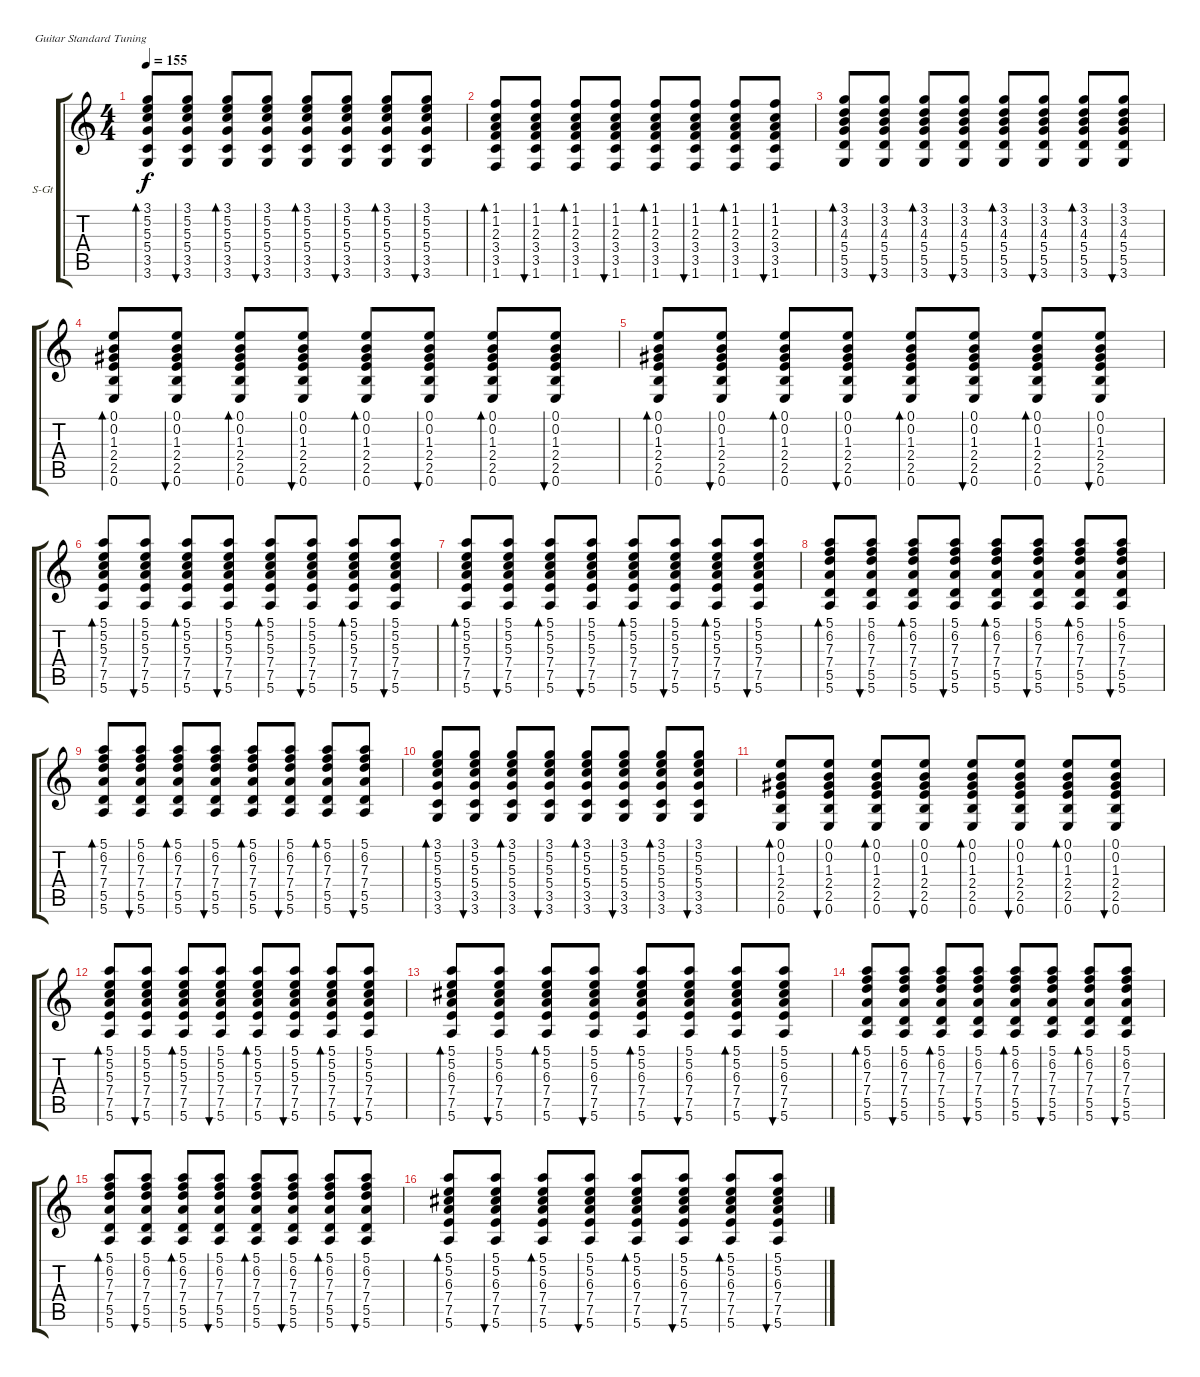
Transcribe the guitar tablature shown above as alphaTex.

\bracketExtendMode groupsimilarinstruments
\firstSystemTrackNameOrientation horizontal
\otherSystemsTrackNameOrientation horizontal
\track ("В. Бутусов (Ритм)" "S-Gt") {instrument acousticguitarsteel}
\staff {score tabs}
\tuning (E4 B3 G3 D3 A2 E2)
\ts (4 4)
\tempo 155
\clef g2
\ks c
(3.6 3.5 5.4 5.3 5.2 3.1).8{bd 46 dy f} (3.6 3.5 5.4 5.3 5.2 3.1).8{bu 48} (3.6 3.5 5.4 5.3 5.2 3.1).8{bd 46} (3.6 3.5 5.4 5.3 5.2 3.1).8{bu 48} (3.6 3.5 5.4 5.3 5.2 3.1).8{bd 46} (3.6 3.5 5.4 5.3 5.2 3.1).8{bu 48} (3.6 3.5 5.4 5.3 5.2 3.1).8{bd 46} (3.6 3.5 5.4 5.3 5.2 3.1).8{bu 48} |
(1.6 3.5 3.4 2.3 1.2 1.1).8{bd 46} (1.6 3.5 3.4 2.3 1.2 1.1).8{bu 48} (1.6 3.5 3.4 2.3 1.2 1.1).8{bd 46} (1.6 3.5 3.4 2.3 1.2 1.1).8{bu 48} (1.6 3.5 3.4 2.3 1.2 1.1).8{bd 46} (1.6 3.5 3.4 2.3 1.2 1.1).8{bu 48} (1.6 3.5 3.4 2.3 1.2 1.1).8{bd 46} (1.6 3.5 3.4 2.3 1.2 1.1).8{bu 48} |
(3.6 5.5 5.4 4.3 3.2 3.1).8{bd 46} (3.6 5.5 5.4 4.3 3.2 3.1).8{bu 48} (3.6 5.5 5.4 4.3 3.2 3.1).8{bd 46} (3.6 5.5 5.4 4.3 3.2 3.1).8{bu 48} (3.6 5.5 5.4 4.3 3.2 3.1).8{bd 46} (3.6 5.5 5.4 4.3 3.2 3.1).8{bu 48} (3.6 5.5 5.4 4.3 3.2 3.1).8{bd 46} (3.6 5.5 5.4 4.3 3.2 3.1).8{bu 48} |
(0.6 2.5 2.4 1.3 0.2 0.1).8{bd 46} (0.6 2.5 2.4 1.3 0.2 0.1).8{bu 48} (0.6 2.5 2.4 1.3 0.2 0.1).8{bd 46} (0.6 2.5 2.4 1.3 0.2 0.1).8{bu 48} (0.6 2.5 2.4 1.3 0.2 0.1).8{bd 46} (0.6 2.5 2.4 1.3 0.2 0.1).8{bu 48} (0.6 2.5 2.4 1.3 0.2 0.1).8{bd 46} (0.6 2.5 2.4 1.3 0.2 0.1).8{bu 48} |
(0.6 2.5 2.4 1.3 0.2 0.1).8{bd 46} (0.6 2.5 2.4 1.3 0.2 0.1).8{bu 48} (0.6 2.5 2.4 1.3 0.2 0.1).8{bd 46} (0.6 2.5 2.4 1.3 0.2 0.1).8{bu 48} (0.6 2.5 2.4 1.3 0.2 0.1).8{bd 46} (0.6 2.5 2.4 1.3 0.2 0.1).8{bu 48} (0.6 2.5 2.4 1.3 0.2 0.1).8{bd 46} (0.6 2.5 2.4 1.3 0.2 0.1).8{bu 48} |
(5.6 7.5 7.4 5.3 5.2 5.1).8{bd 46} (5.6 7.5 7.4 5.3 5.2 5.1).8{bu 45} (5.6 7.5 7.4 5.3 5.2 5.1).8{bd 46} (5.6 7.5 7.4 5.3 5.2 5.1).8{bu 45} (5.6 7.5 7.4 5.3 5.2 5.1).8{bd 46} (5.6 7.5 7.4 5.3 5.2 5.1).8{bu 45} (5.6 7.5 7.4 5.3 5.2 5.1).8{bd 46} (5.6 7.5 7.4 5.3 5.2 5.1).8{bu 45} |
(5.6 7.5 7.4 5.3 5.2 5.1).8{bd 46} (5.6 7.5 7.4 5.3 5.2 5.1).8{bu 45} (5.6 7.5 7.4 5.3 5.2 5.1).8{bd 46} (5.6 7.5 7.4 5.3 5.2 5.1).8{bu 45} (5.6 7.5 7.4 5.3 5.2 5.1).8{bd 46} (5.6 7.5 7.4 5.3 5.2 5.1).8{bu 45} (5.6 7.5 7.4 5.3 5.2 5.1).8{bd 46} (5.6 7.5 7.4 5.3 5.2 5.1).8{bu 45} |
(5.6 5.5 7.4 7.3 6.2 5.1).8{bd 46} (5.6 5.5 7.4 7.3 6.2 5.1).8{bu 48} (5.6 5.5 7.4 7.3 6.2 5.1).8{bd 46} (5.6 5.5 7.4 7.3 6.2 5.1).8{bu 48} (5.6 5.5 7.4 7.3 6.2 5.1).8{bd 46} (5.6 5.5 7.4 7.3 6.2 5.1).8{bu 48} (5.6 5.5 7.4 7.3 6.2 5.1).8{bd 46} (5.6 5.5 7.4 7.3 6.2 5.1).8{bu 48} |
(5.6 5.5 7.4 7.3 6.2 5.1).8{bd 46} (5.6 5.5 7.4 7.3 6.2 5.1).8{bu 48} (5.6 5.5 7.4 7.3 6.2 5.1).8{bd 46} (5.6 5.5 7.4 7.3 6.2 5.1).8{bu 48} (5.6 5.5 7.4 7.3 6.2 5.1).8{bd 46} (5.6 5.5 7.4 7.3 6.2 5.1).8{bu 48} (5.6 5.5 7.4 7.3 6.2 5.1).8{bd 46} (5.6 5.5 7.4 7.3 6.2 5.1).8{bu 48} |
(3.6 3.5 5.4 5.3 5.2 3.1).8{bd 46} (3.6 3.5 5.4 5.3 5.2 3.1).8{bu 48} (3.6 3.5 5.4 5.3 5.2 3.1).8{bd 46} (3.6 3.5 5.4 5.3 5.2 3.1).8{bu 48} (3.6 3.5 5.4 5.3 5.2 3.1).8{bd 46} (3.6 3.5 5.4 5.3 5.2 3.1).8{bu 48} (3.6 3.5 5.4 5.3 5.2 3.1).8{bd 46} (3.6 3.5 5.4 5.3 5.2 3.1).8{bu 48} |
(0.6 2.5 2.4 1.3 0.2 0.1).8{bd 46} (0.6 2.5 2.4 1.3 0.2 0.1).8{bu 48} (0.6 2.5 2.4 1.3 0.2 0.1).8{bd 46} (0.6 2.5 2.4 1.3 0.2 0.1).8{bu 48} (0.6 2.5 2.4 1.3 0.2 0.1).8{bd 46} (0.6 2.5 2.4 1.3 0.2 0.1).8{bu 48} (0.6 2.5 2.4 1.3 0.2 0.1).8{bd 46} (0.6 2.5 2.4 1.3 0.2 0.1).8{bu 48} |
(5.6 7.5 7.4 5.3 5.2 5.1).8{bd 46} (5.6 7.5 7.4 5.3 5.2 5.1).8{bu 45} (5.6 7.5 7.4 5.3 5.2 5.1).8{bd 46} (5.6 7.5 7.4 5.3 5.2 5.1).8{bu 45} (5.6 7.5 7.4 5.3 5.2 5.1).8{bd 46} (5.6 7.5 7.4 5.3 5.2 5.1).8{bu 45} (5.6 7.5 7.4 5.3 5.2 5.1).8{bd 46} (5.6 7.5 7.4 5.3 5.2 5.1).8{bu 45} |
(5.6 7.5 7.4 6.3 5.2 5.1).8{bd 46} (5.6 7.5 7.4 6.3 5.2 5.1).8{bu 45} (5.6 7.5 7.4 6.3 5.2 5.1).8{bd 46} (5.6 7.5 7.4 6.3 5.2 5.1).8{bu 45} (5.6 7.5 7.4 6.3 5.2 5.1).8{bd 46} (5.6 7.5 7.4 6.3 5.2 5.1).8{bu 45} (5.6 7.5 7.4 6.3 5.2 5.1).8{bd 46} (5.6 7.5 7.4 6.3 5.2 5.1).8{bu 45} |
(5.6 5.5 7.4 7.3 6.2 5.1).8{bd 46} (5.6 5.5 7.4 7.3 6.2 5.1).8{bu 48} (5.6 5.5 7.4 7.3 6.2 5.1).8{bd 46} (5.6 5.5 7.4 7.3 6.2 5.1).8{bu 48} (5.6 5.5 7.4 7.3 6.2 5.1).8{bd 46} (5.6 5.5 7.4 7.3 6.2 5.1).8{bu 48} (5.6 5.5 7.4 7.3 6.2 5.1).8{bd 46} (5.6 5.5 7.4 7.3 6.2 5.1).8{bu 48} |
(5.6 5.5 7.4 7.3 6.2 5.1).8{bd 46} (5.6 5.5 7.4 7.3 6.2 5.1).8{bu 48} (5.6 5.5 7.4 7.3 6.2 5.1).8{bd 46} (5.6 5.5 7.4 7.3 6.2 5.1).8{bu 48} (5.6 5.5 7.4 7.3 6.2 5.1).8{bd 46} (5.6 5.5 7.4 7.3 6.2 5.1).8{bu 48} (5.6 5.5 7.4 7.3 6.2 5.1).8{bd 46} (5.6 5.5 7.4 7.3 6.2 5.1).8{bu 48} |
(5.6 7.5 7.4 6.3 5.2 5.1).8{bd 46} (5.6 7.5 7.4 6.3 5.2 5.1).8{bu 45} (5.6 7.5 7.4 6.3 5.2 5.1).8{bd 46} (5.6 7.5 7.4 6.3 5.2 5.1).8{bu 45} (5.6 7.5 7.4 6.3 5.2 5.1).8{bd 46} (5.6 7.5 7.4 6.3 5.2 5.1).8{bu 45} (5.6 7.5 7.4 6.3 5.2 5.1).8{bd 46} (5.6 7.5 7.4 6.3 5.2 5.1).8{bu 45}
